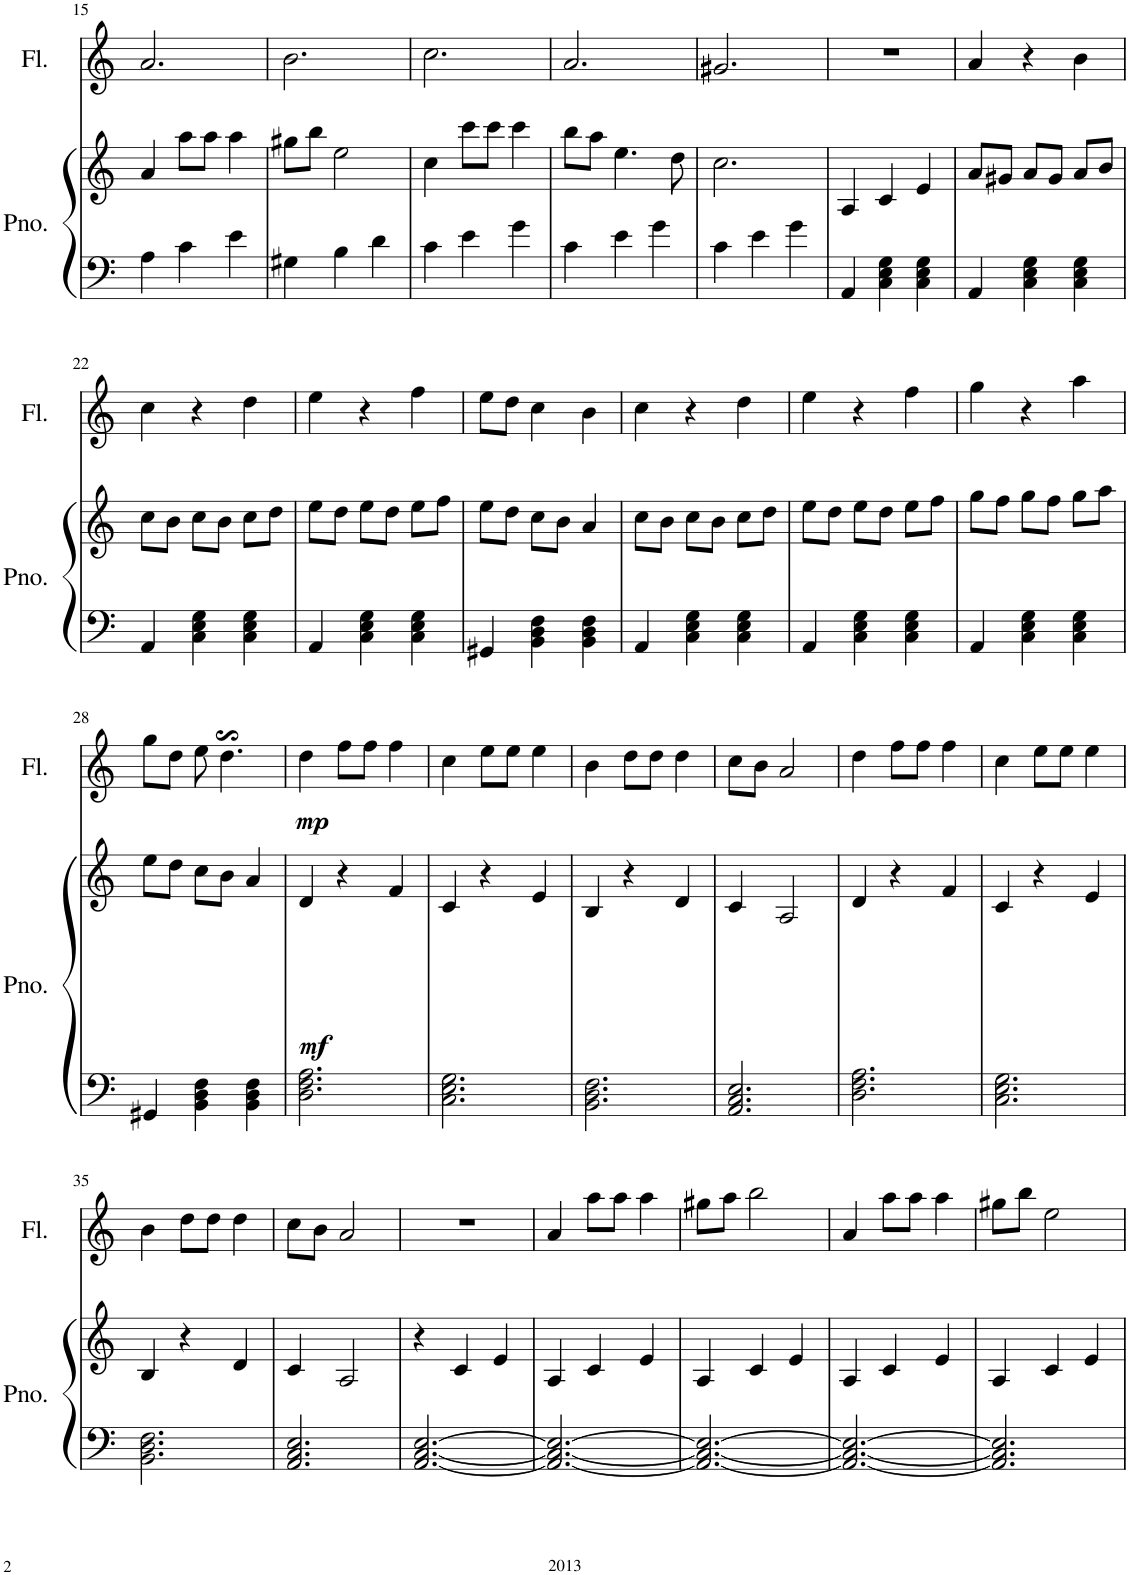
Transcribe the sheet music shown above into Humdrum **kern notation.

**kern	**kern	**dynam	**kern	**dynam
*part2	*part2	*part2	*part1	*part1
*staff3	*staff2	*staff2/3	*staff1	*staff1
*I"Piano	*	*	*I"Flute	*
*I'Pno.	*	*	*I'Fl.	*
!!LO:PB:g=z
*clefF4	*clefG2	*	*clefG2	*
*k[]	*k[]	*	*k[]	*
*M3/4	*M3/4	*	*M3/4	*
=15	=15	=15	=15	=15
4A\	4a/	.	2.a/	.
4c\	8aa\L	.	.	.
.	8aa\J	.	.	.
4e\	4aa\	.	.	.
=16	=16	=16	=16	=16
4G#X\	8gg#X\L	.	2.b\	.
.	8bb\J	.	.	.
4B\	2ee\	.	.	.
4d\	.	.	.	.
=17	=17	=17	=17	=17
4c\	4cc\	.	2.cc\	.
4e\	8ccc\L	.	.	.
.	8ccc\J	.	.	.
4g\	4ccc\	.	.	.
=18	=18	=18	=18	=18
4c\	8bb\L	.	2.a/	.
.	8aa\J	.	.	.
4e\	4.ee\	.	.	.
4g\	.	.	.	.
.	8dd\	.	.	.
=19	=19	=19	=19	=19
4c\	2.cc\	.	2.g#X/	.
4e\	.	.	.	.
4g\	.	.	.	.
=20	=20	=20	=20	=20
4AA/	4A/	.	2.r	.
4C\ 4E\ 4G\	4c/	.	.	.
4C\ 4E\ 4G\	4e/	.	.	.
=21	=21	=21	=21	=21
4AA/	8a/L	.	4a/	.
.	8g#X/J	.	.	.
4C\ 4E\ 4G\	8a/L	.	4r	.
.	8g#/J	.	.	.
4C\ 4E\ 4G\	8a/L	.	4b\	.
.	8b/J	.	.	.
!!LO:LB:g=z
=22	=22	=22	=22	=22
4AA/	8cc\L	.	4cc\	.
.	8b\J	.	.	.
4C\ 4E\ 4G\	8cc\L	.	4r	.
.	8b\J	.	.	.
4C\ 4E\ 4G\	8cc\L	.	4dd\	.
.	8dd\J	.	.	.
=23	=23	=23	=23	=23
4AA/	8ee\L	.	4ee\	.
.	8dd\J	.	.	.
4C\ 4E\ 4G\	8ee\L	.	4r	.
.	8dd\J	.	.	.
4C\ 4E\ 4G\	8ee\L	.	4ff\	.
.	8ff\J	.	.	.
=24	=24	=24	=24	=24
4GG#X/	8ee\L	.	8ee\L	.
.	8dd\J	.	8dd\J	.
4BB\ 4D\ 4F\	8cc\L	.	4cc\	.
.	8b\J	.	.	.
4BB\ 4D\ 4F\	4a/	.	4b\	.
=25	=25	=25	=25	=25
4AA/	8cc\L	.	4cc\	.
.	8b\J	.	.	.
4C\ 4E\ 4G\	8cc\L	.	4r	.
.	8b\J	.	.	.
4C\ 4E\ 4G\	8cc\L	.	4dd\	.
.	8dd\J	.	.	.
=26	=26	=26	=26	=26
4AA/	8ee\L	.	4ee\	.
.	8dd\J	.	.	.
4C\ 4E\ 4G\	8ee\L	.	4r	.
.	8dd\J	.	.	.
4C\ 4E\ 4G\	8ee\L	.	4ff\	.
.	8ff\J	.	.	.
=27	=27	=27	=27	=27
4AA/	8gg\L	.	4gg\	.
.	8ff\J	.	.	.
4C\ 4E\ 4G\	8gg\L	.	4r	.
.	8ff\J	.	.	.
4C\ 4E\ 4G\	8gg\L	.	4aa\	.
.	8aa\J	.	.	.
!!LO:LB:g=z
=28	=28	=28	=28	=28
4GG#X/	8ee\L	.	8gg\L	.
.	8dd\J	.	8dd\J	.
4BB\ 4D\ 4F\	8cc\L	.	8ee\	.
.	8b\J	.	4.dds$SS\	.
4BB\ 4D\ 4F\	4a/	.	.	.
=29	=29	=29	=29	=29
!	!	!LO:DY:b	!	!LO:DY:b
2.D\ 2.F\ 2.A\	4d/	mf	4dd\	mp
.	4r	.	8ff\L	.
.	.	.	8ff\J	.
.	4f/	.	4ff\	.
=30	=30	=30	=30	=30
2.C\ 2.E\ 2.G\	4c/	.	4cc\	.
.	4r	.	8ee\L	.
.	.	.	8ee\J	.
.	4e/	.	4ee\	.
=31	=31	=31	=31	=31
2.BB\ 2.D\ 2.F\	4B/	.	4b\	.
.	4r	.	8dd\L	.
.	.	.	8dd\J	.
.	4d/	.	4dd\	.
=32	=32	=32	=32	=32
2.AA/ 2.C/ 2.E/	4c/	.	8cc\L	.
.	.	.	8b\J	.
.	2A/	.	2a/	.
=33	=33	=33	=33	=33
2.D\ 2.F\ 2.A\	4d/	.	4dd\	.
.	4r	.	8ff\L	.
.	.	.	8ff\J	.
.	4f/	.	4ff\	.
=34	=34	=34	=34	=34
2.C\ 2.E\ 2.G\	4c/	.	4cc\	.
.	4r	.	8ee\L	.
.	.	.	8ee\J	.
.	4e/	.	4ee\	.
!!LO:LB:g=z
=35	=35	=35	=35	=35
2.BB\ 2.D\ 2.F\	4B/	.	4b\	.
.	4r	.	8dd\L	.
.	.	.	8dd\J	.
.	4d/	.	4dd\	.
=36	=36	=36	=36	=36
2.AA/ 2.C/ 2.E/	4c/	.	8cc\L	.
.	.	.	8b\J	.
.	2A/	.	2a/	.
=37	=37	=37	=37	=37
[2.AA/ [2.C/ [2.E/	4r	.	2.r	.
.	4c/	.	.	.
.	4e/	.	.	.
=38	=38	=38	=38	=38
2.AA/_ 2.C/_ 2.E/_	4A/	.	4a/	.
.	4c/	.	8aa\L	.
.	.	.	8aa\J	.
.	4e/	.	4aa\	.
=39	=39	=39	=39	=39
2.AA/_ 2.C/_ 2.E/_	4A/	.	8gg#X\L	.
.	.	.	8aa\J	.
.	4c/	.	2bb\	.
.	4e/	.	.	.
=40	=40	=40	=40	=40
2.AA/_ 2.C/_ 2.E/_	4A/	.	4a/	.
.	4c/	.	8aa\L	.
.	.	.	8aa\J	.
.	4e/	.	4aa\	.
=41	=41	=41	=41	=41
2.AA/] 2.C/] 2.E/]	4A/	.	8gg#X\L	.
.	.	.	8bb\J	.
.	4c/	.	2ee\	.
.	4e/	.	.	.
=	=	=	=	=
*-	*-	*-	*-	*-
